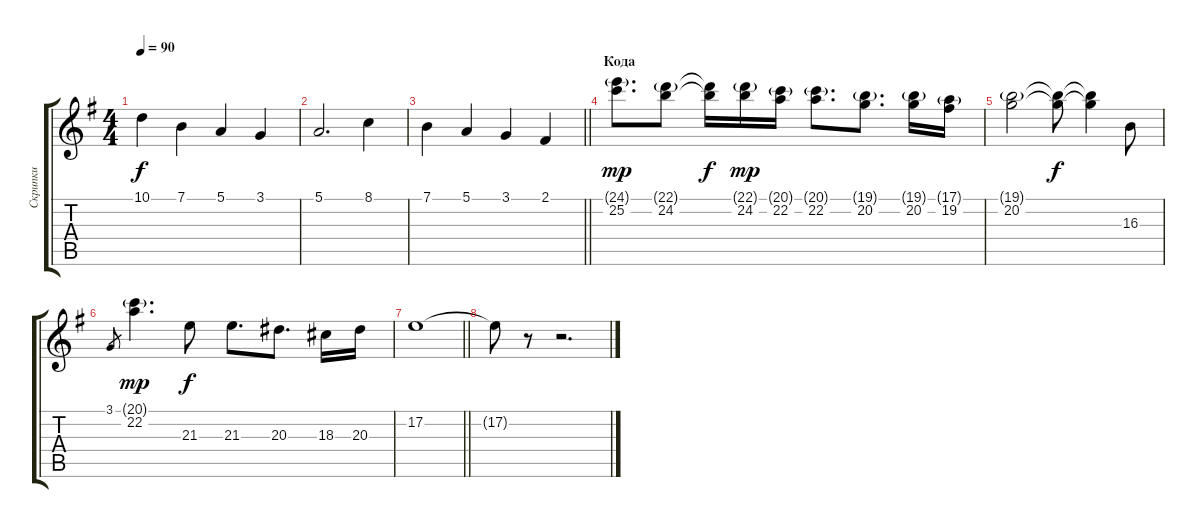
\track ("Скрипки" "Скрипки") {instrument stringensemble1}
\staff {score tabs}
\tuning (E4 B3 G3 D3 A2 E2) {hide}
\ts (4 4)
\tempo 90
\clef g2
\ks eminor
10.1{t}.4{dy f} 7.1.4 5.1.4 3.1.4 |
5.1.2{d} 8.1.4 |
\barLineRight lightlight
7.1.4 5.1.4 3.1.4 2.1.4 |
\section ("" "Кода")
(24.1{g} 25.2).8{d dy mp volume 14} (22.1{g} 24.2).8 (22.1{t} 24.2{t}).16{dy f} (22.1{g} 24.2).16{dy mp} (20.1{g} 22.2).16 (20.1{g} 22.2).8{d} (19.1{g} 20.2).8{d} (19.1{g} 20.2).16 (17.1{g} 19.2).16 |
(19.1{g} 20.2).2 (19.1{t} 20.2{t}).8{dy f} (19.1{t} 20.2{t}).4 16.3.8 |
3.1.8{gr} (20.1{g} 22.2).4{d dy mp} 21.3.8{dy f} 21.3.8{d} 20.3.8{d} 18.3.16 20.3.16 |
\barLineRight lightlight
17.2.1 |
\section ("" "")
17.2{t}.8 r.8 r.2{d}
